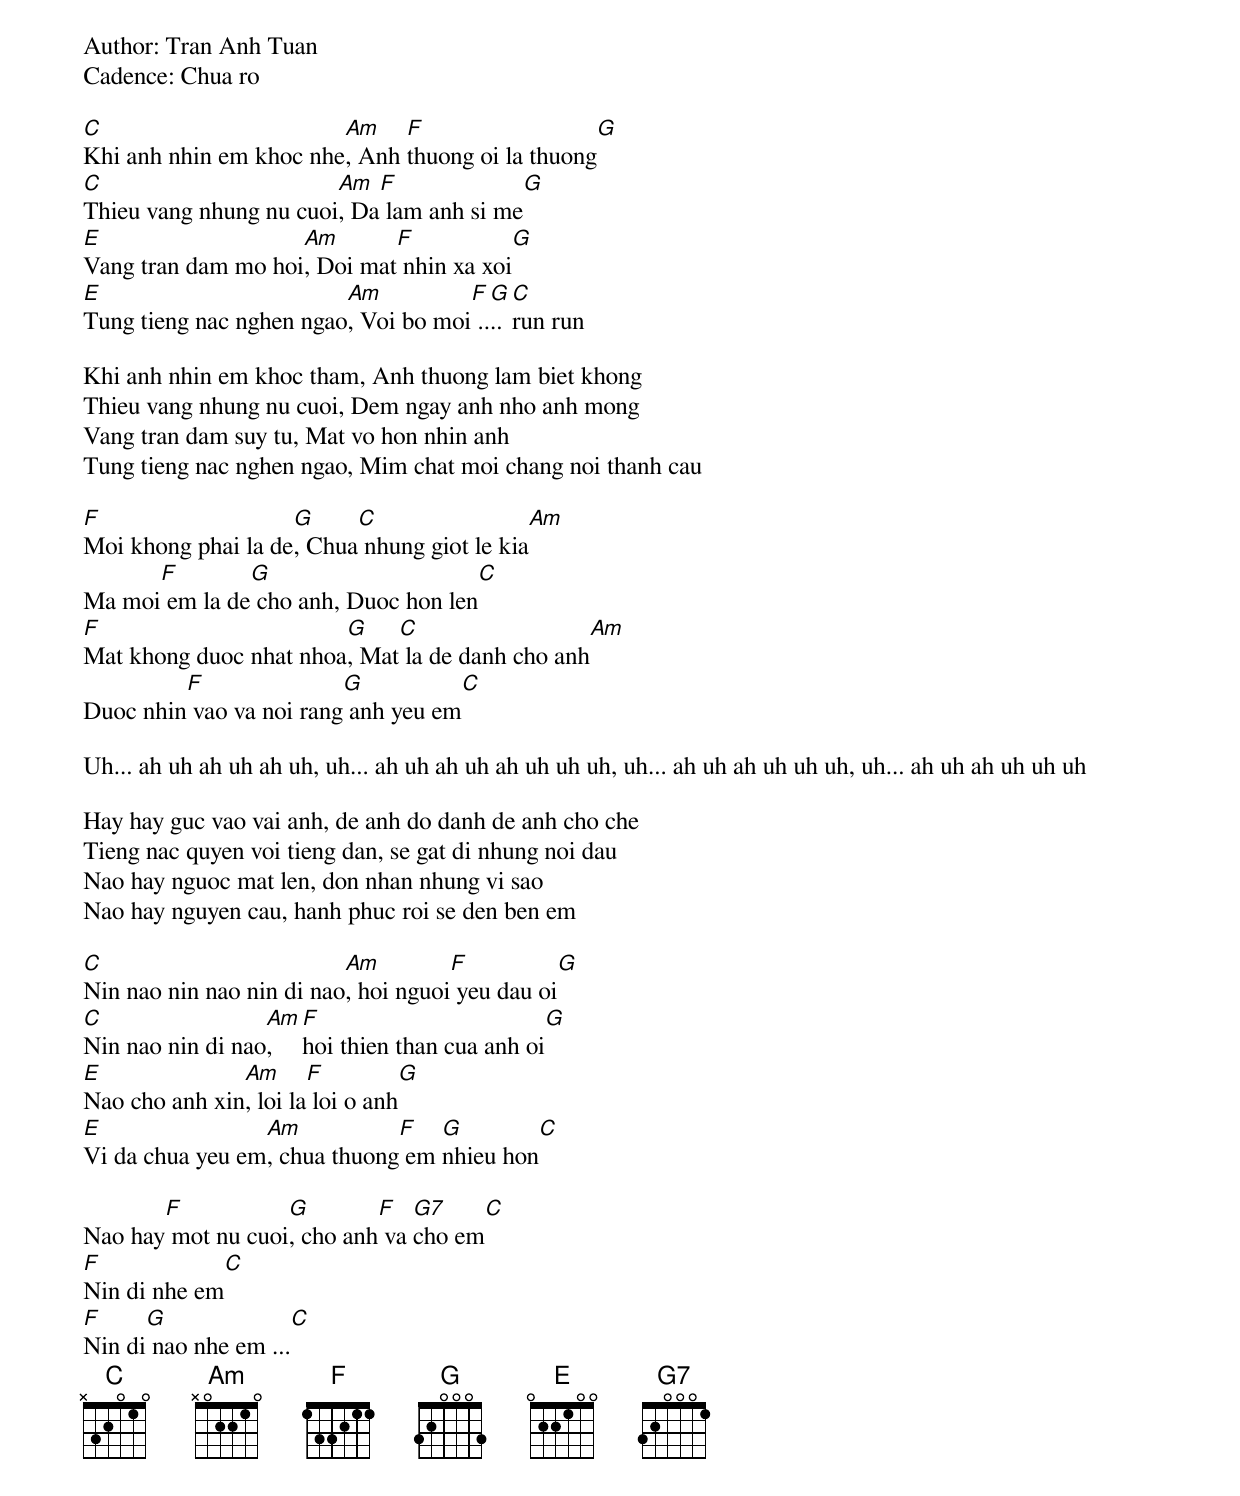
Author: Tran Anh Tuan
Cadence: Chua ro

[C]Khi anh nhin em khoc nhe[Am], Anh [F]thuong oi la thuong[G]
[C]Thieu vang nhung nu cuoi[Am], Da[F] lam anh si me[G]
[E]Vang tran dam mo hoi[Am], Doi mat[F] nhin xa xoi[G]
[E]Tung tieng nac nghen ngao[Am], Voi bo moi[F] ..[G].. [C]run run

Khi anh nhin em khoc tham, Anh thuong lam biet khong
Thieu vang nhung nu cuoi, Dem ngay anh nho anh mong
Vang tran dam suy tu, Mat vo hon nhin anh
Tung tieng nac nghen ngao, Mim chat moi chang noi thanh cau

[F]Moi khong phai la de[G], Chua[C] nhung giot le kia[Am]
Ma moi[F] em la de[G] cho anh, Duoc hon len[C]
[F]Mat khong duoc nhat nhoa[G], Mat[C] la de danh cho anh[Am]
Duoc nhin[F] vao va noi rang[G] anh yeu em[C]

Uh... ah uh ah uh ah uh, uh... ah uh ah uh ah uh uh uh, uh... ah uh ah uh uh uh, uh... ah uh ah uh uh uh

Hay hay guc vao vai anh, de anh do danh de anh cho che
Tieng nac quyen voi tieng dan, se gat di nhung noi dau
Nao hay nguoc mat len, don nhan nhung vi sao
Nao hay nguyen cau, hanh phuc roi se den ben em

[C]Nin nao nin nao nin di nao[Am], hoi nguoi[F] yeu dau oi[G]
[C]Nin nao nin di nao[Am], [F]hoi thien than cua anh oi[G]
[E]Nao cho anh xin[Am], loi la[F] loi o anh[G]
[E]Vi da chua yeu em[Am], chua thuong[F] em [G]nhieu hon[C]

Nao hay[F] mot nu cuoi[G], cho anh[F] va [G7]cho em[C]
[F]Nin di nhe em[C]
[F]Nin di[G] nao nhe em ...[C]
